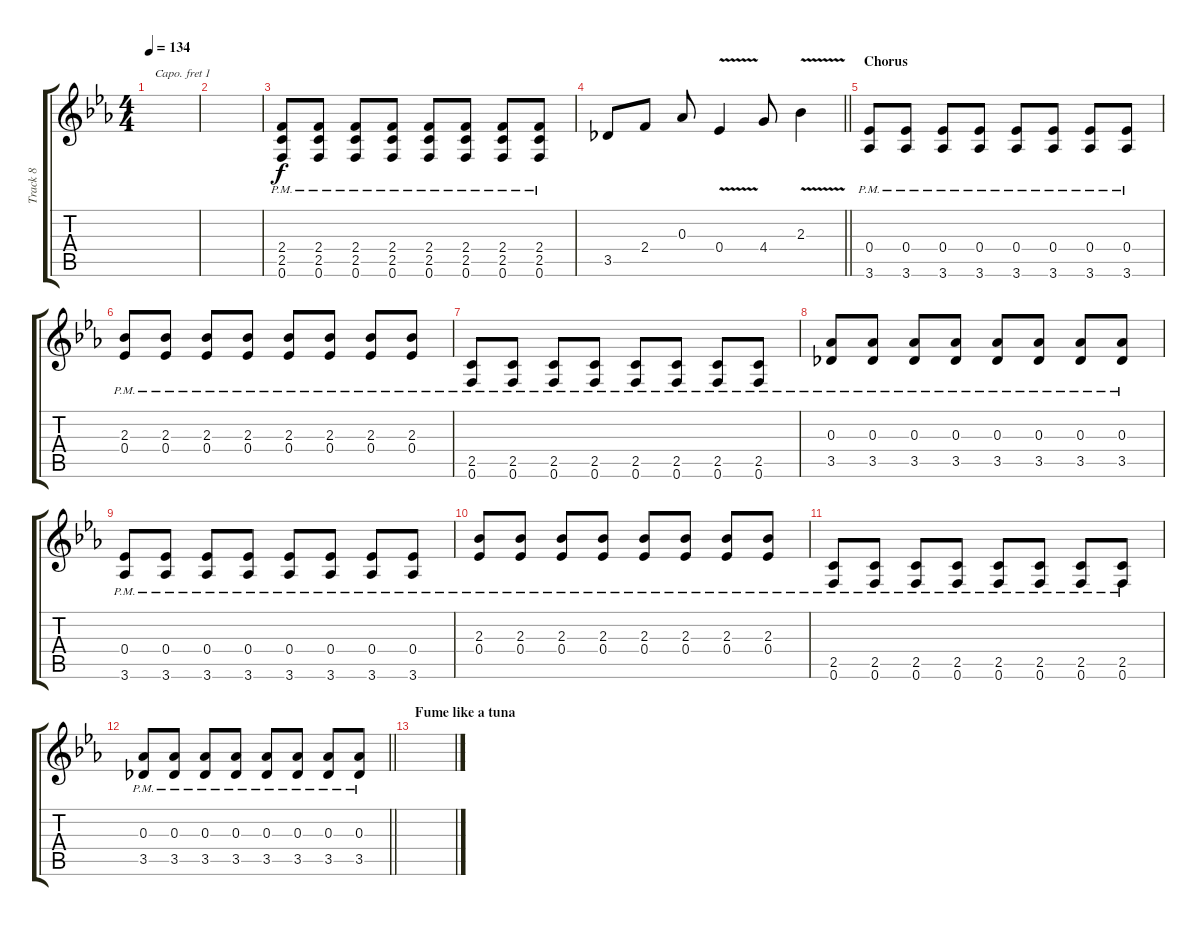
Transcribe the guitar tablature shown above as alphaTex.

\track ("Track 8" "Track 8") {instrument distortionguitar}
\staff {score tabs}
\capo 1
\tuning (E4 B3 G3 D3 A2 E2) {hide}
\ts (4 4)
\tempo 134
\clef g2
\ks eb
|
|
(2.4{pm} 2.5{pm} 0.6{pm}).8 (2.4{pm} 2.5{pm} 0.6{pm}).8 (2.4{pm} 2.5{pm} 0.6{pm}).8 (2.4{pm} 2.5{pm} 0.6{pm}).8 (2.4{pm} 2.5{pm} 0.6{pm}).8 (2.4{pm} 2.5{pm} 0.6{pm}).8 (2.4{pm} 2.5{pm} 0.6{pm}).8 (2.4{pm} 2.5{pm} 0.6{pm}).8 |
\barLineRight lightlight
3.5.8 2.4.8 0.3.8 0.4{v}.4 4.4.8 2.3{v}.4 |
\section ("" "Chorus")
(0.4{pm} 3.6{pm}).8 (0.4{pm} 3.6{pm}).8 (0.4{pm} 3.6{pm}).8 (0.4{pm} 3.6{pm}).8 (0.4{pm} 3.6{pm}).8 (0.4{pm} 3.6{pm}).8 (0.4{pm} 3.6{pm}).8 (0.4{pm} 3.6{pm}).8 |
(2.3{pm} 0.4{pm}).8 (2.3{pm} 0.4{pm}).8 (2.3{pm} 0.4{pm}).8 (2.3{pm} 0.4{pm}).8 (2.3{pm} 0.4{pm}).8 (2.3{pm} 0.4{pm}).8 (2.3{pm} 0.4{pm}).8 (2.3{pm} 0.4{pm}).8 |
(2.5{pm} 0.6{pm}).8 (2.5{pm} 0.6{pm}).8 (2.5{pm} 0.6{pm}).8 (2.5{pm} 0.6{pm}).8 (2.5{pm} 0.6{pm}).8 (2.5{pm} 0.6{pm}).8 (2.5{pm} 0.6{pm}).8 (2.5{pm} 0.6{pm}).8 |
(0.3{pm} 3.5{pm}).8 (0.3{pm} 3.5{pm}).8 (0.3{pm} 3.5{pm}).8 (0.3{pm} 3.5{pm}).8 (0.3{pm} 3.5{pm}).8 (0.3{pm} 3.5{pm}).8 (0.3{pm} 3.5{pm}).8 (0.3{pm} 3.5{pm}).8 |
(0.4{pm} 3.6{pm}).8 (0.4{pm} 3.6{pm}).8 (0.4{pm} 3.6{pm}).8 (0.4{pm} 3.6{pm}).8 (0.4{pm} 3.6{pm}).8 (0.4{pm} 3.6{pm}).8 (0.4{pm} 3.6{pm}).8 (0.4{pm} 3.6{pm}).8 |
(2.3{pm} 0.4{pm}).8 (2.3{pm} 0.4{pm}).8 (2.3{pm} 0.4{pm}).8 (2.3{pm} 0.4{pm}).8 (2.3{pm} 0.4{pm}).8 (2.3{pm} 0.4{pm}).8 (2.3{pm} 0.4{pm}).8 (2.3{pm} 0.4{pm}).8 |
(2.5{pm} 0.6{pm}).8 (2.5{pm} 0.6{pm}).8 (2.5{pm} 0.6{pm}).8 (2.5{pm} 0.6{pm}).8 (2.5{pm} 0.6{pm}).8 (2.5{pm} 0.6{pm}).8 (2.5{pm} 0.6{pm}).8 (2.5{pm} 0.6{pm}).8 |
\barLineRight lightlight
(0.3{pm} 3.5{pm}).8 (0.3{pm} 3.5{pm}).8 (0.3{pm} 3.5{pm}).8 (0.3{pm} 3.5{pm}).8 (0.3{pm} 3.5{pm}).8 (0.3{pm} 3.5{pm}).8 (0.3{pm} 3.5{pm}).8 (0.3{pm} 3.5{pm}).8 |
\section ("" "Fume like a tuna")
